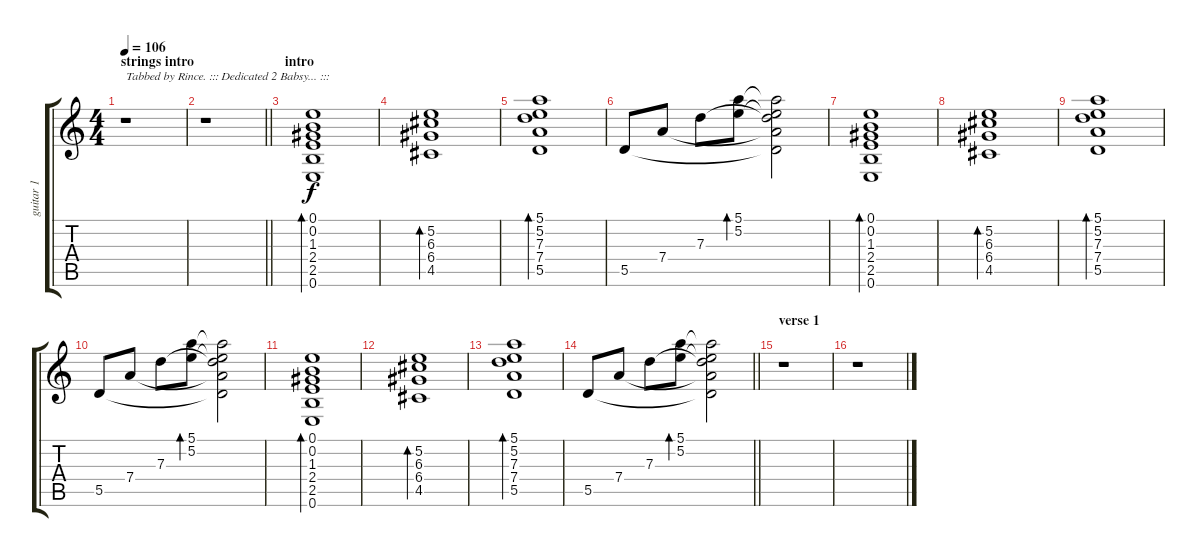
\track ("guitar 1" "guitar 1") {instrument acousticguitarsteel}
\staff {score tabs}
\tuning (E4 B3 G3 D3 A2 E2) {hide}
\ts (4 4)
\section ("" "strings intro")
\tempo 106
\clef g2
\ks c
r.1{txt "Tabbed by Rince. ::: Dedicated 2 Babsy... :::" dy f instrument acousticguitarsteel} |
\barLineRight lightlight
r.1 |
\section ("" "intro")
(0.1 0.2 1.3 2.4 2.5 0.6).1{bd 60} |
(5.2 6.3 6.4 4.5).1{bd 60} |
(5.1 5.2 7.3 7.4 5.5).1{bd 60} |
5.5.8 7.4.8 7.3.8 (5.1 5.2).8{bd 120} (5.1{t} 5.2{t} 7.3{t} 7.4{t} 5.5{t}).2 |
(0.1 0.2 1.3 2.4 2.5 0.6).1{bd 60} |
(5.2 6.3 6.4 4.5).1{bd 60} |
(5.1 5.2 7.3 7.4 5.5).1{bd 60} |
5.5.8 7.4.8 7.3.8 (5.1 5.2).8{bd 120} (5.1{t} 5.2{t} 7.3{t} 7.4{t} 5.5{t}).2 |
(0.1 0.2 1.3 2.4 2.5 0.6).1{bd 60} |
(5.2 6.3 6.4 4.5).1{bd 60} |
(5.1 5.2 7.3 7.4 5.5).1{bd 60} |
\barLineRight lightlight
5.5.8 7.4.8 7.3.8 (5.1 5.2).8{bd 120} (5.1{t} 5.2{t} 7.3{t} 7.4{t} 5.5{t}).2 |
\section ("" "verse 1")
r.1 |
r.1
